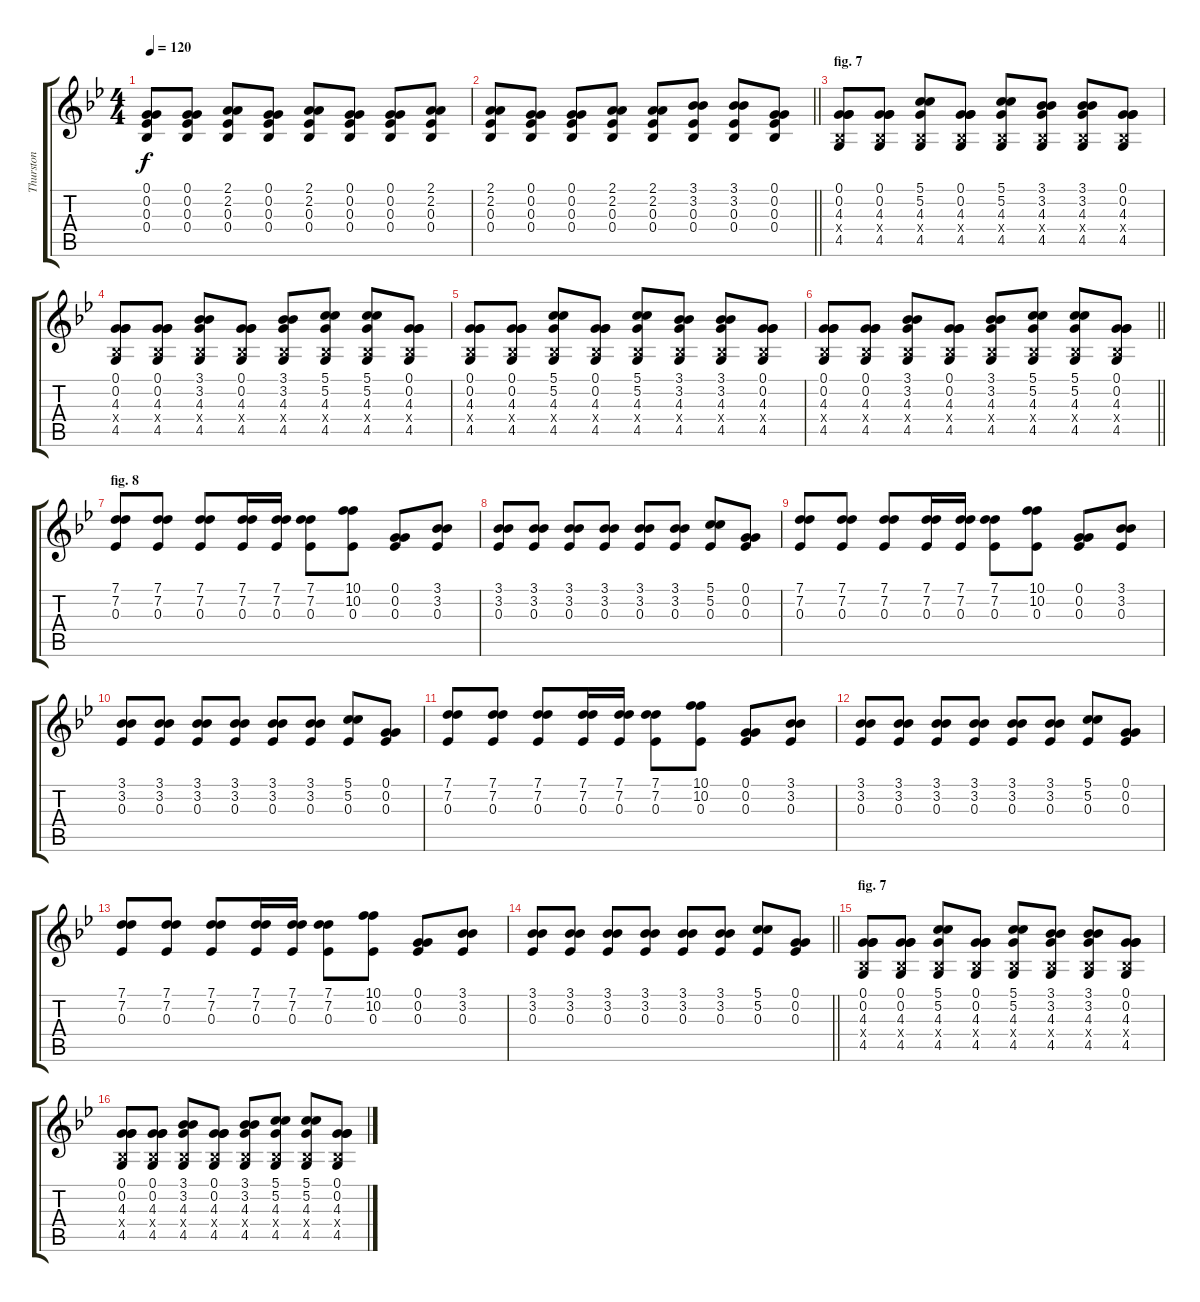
\track ("Thurston" "Thurston") {instrument acousticguitarsteel}
\staff {score tabs}
\tuning (G3 G3 Eb3 Bb2 Eb2 D2) {hide}
\ts (4 4)
\tempo 120
\clef g2
\ks gminor
(0.1 0.2 0.3 0.4).8{dy f} (0.1 0.2 0.3 0.4).8 (2.1 2.2 0.3 0.4).8 (0.1 0.2 0.3 0.4).8 (2.1 2.2 0.3 0.4).8 (0.1 0.2 0.3 0.4).8 (0.1 0.2 0.3 0.4).8 (2.1 2.2 0.3 0.4).8 |
\barLineRight lightlight
(2.1 2.2 0.3 0.4).8 (0.1 0.2 0.3 0.4).8 (0.1 0.2 0.3 0.4).8 (2.1 2.2 0.3 0.4).8 (2.1 2.2 0.3 0.4).8 (3.1 3.2 0.3 0.4).8 (3.1 3.2 0.3 0.4).8 (0.1 0.2 0.3 0.4).8 |
\section ("" "fig. 7")
(0.1 0.2 4.3 0.4{x} 4.5).8 (0.1 0.2 4.3 0.4{x} 4.5).8 (5.1 5.2 4.3 0.4{x} 4.5).8 (0.1 0.2 4.3 0.4{x} 4.5).8 (5.1 5.2 4.3 0.4{x} 4.5).8 (3.1 3.2 4.3 0.4{x} 4.5).8 (3.1 3.2 4.3 0.4{x} 4.5).8 (0.1 0.2 4.3 0.4{x} 4.5).8 |
(0.1 0.2 4.3 0.4{x} 4.5).8 (0.1 0.2 4.3 0.4{x} 4.5).8 (3.1 3.2 4.3 0.4{x} 4.5).8 (0.1 0.2 4.3 0.4{x} 4.5).8 (3.1 3.2 4.3 0.4{x} 4.5).8 (5.1 5.2 4.3 0.4{x} 4.5).8 (5.1 5.2 4.3 0.4{x} 4.5).8 (0.1 0.2 4.3 0.4{x} 4.5).8 |
(0.1 0.2 4.3 0.4{x} 4.5).8 (0.1 0.2 4.3 0.4{x} 4.5).8 (5.1 5.2 4.3 0.4{x} 4.5).8 (0.1 0.2 4.3 0.4{x} 4.5).8 (5.1 5.2 4.3 0.4{x} 4.5).8 (3.1 3.2 4.3 0.4{x} 4.5).8 (3.1 3.2 4.3 0.4{x} 4.5).8 (0.1 0.2 4.3 0.4{x} 4.5).8 |
\barLineRight lightlight
(0.1 0.2 4.3 0.4{x} 4.5).8 (0.1 0.2 4.3 0.4{x} 4.5).8 (3.1 3.2 4.3 0.4{x} 4.5).8 (0.1 0.2 4.3 0.4{x} 4.5).8 (3.1 3.2 4.3 0.4{x} 4.5).8 (5.1 5.2 4.3 0.4{x} 4.5).8 (5.1 5.2 4.3 0.4{x} 4.5).8 (0.1 0.2 4.3 0.4{x} 4.5).8 |
\section ("" "fig. 8")
(7.1 7.2 0.3).8 (7.1 7.2 0.3).8 (7.1 7.2 0.3).8 (7.1 7.2 0.3).16 (7.1 7.2 0.3).16 (7.1 7.2 0.3).8 (10.1 10.2 0.3).8 (0.1 0.2 0.3).8 (3.1 3.2 0.3).8 |
(3.1 3.2 0.3).8 (3.1 3.2 0.3).8 (3.1 3.2 0.3).8 (3.1 3.2 0.3).8 (3.1 3.2 0.3).8 (3.1 3.2 0.3).8 (5.1 5.2 0.3).8 (0.1 0.2 0.3).8 |
(7.1 7.2 0.3).8 (7.1 7.2 0.3).8 (7.1 7.2 0.3).8 (7.1 7.2 0.3).16 (7.1 7.2 0.3).16 (7.1 7.2 0.3).8 (10.1 10.2 0.3).8 (0.1 0.2 0.3).8 (3.1 3.2 0.3).8 |
(3.1 3.2 0.3).8 (3.1 3.2 0.3).8 (3.1 3.2 0.3).8 (3.1 3.2 0.3).8 (3.1 3.2 0.3).8 (3.1 3.2 0.3).8 (5.1 5.2 0.3).8 (0.1 0.2 0.3).8 |
(7.1 7.2 0.3).8 (7.1 7.2 0.3).8 (7.1 7.2 0.3).8 (7.1 7.2 0.3).16 (7.1 7.2 0.3).16 (7.1 7.2 0.3).8 (10.1 10.2 0.3).8 (0.1 0.2 0.3).8 (3.1 3.2 0.3).8 |
(3.1 3.2 0.3).8 (3.1 3.2 0.3).8 (3.1 3.2 0.3).8 (3.1 3.2 0.3).8 (3.1 3.2 0.3).8 (3.1 3.2 0.3).8 (5.1 5.2 0.3).8 (0.1 0.2 0.3).8 |
(7.1 7.2 0.3).8 (7.1 7.2 0.3).8 (7.1 7.2 0.3).8 (7.1 7.2 0.3).16 (7.1 7.2 0.3).16 (7.1 7.2 0.3).8 (10.1 10.2 0.3).8 (0.1 0.2 0.3).8 (3.1 3.2 0.3).8 |
\barLineRight lightlight
(3.1 3.2 0.3).8 (3.1 3.2 0.3).8 (3.1 3.2 0.3).8 (3.1 3.2 0.3).8 (3.1 3.2 0.3).8 (3.1 3.2 0.3).8 (5.1 5.2 0.3).8 (0.1 0.2 0.3).8 |
\section ("" "fig. 7")
(0.1 0.2 4.3 0.4{x} 4.5).8 (0.1 0.2 4.3 0.4{x} 4.5).8 (5.1 5.2 4.3 0.4{x} 4.5).8 (0.1 0.2 4.3 0.4{x} 4.5).8 (5.1 5.2 4.3 0.4{x} 4.5).8 (3.1 3.2 4.3 0.4{x} 4.5).8 (3.1 3.2 4.3 0.4{x} 4.5).8 (0.1 0.2 4.3 0.4{x} 4.5).8 |
(0.1 0.2 4.3 0.4{x} 4.5).8 (0.1 0.2 4.3 0.4{x} 4.5).8 (3.1 3.2 4.3 0.4{x} 4.5).8 (0.1 0.2 4.3 0.4{x} 4.5).8 (3.1 3.2 4.3 0.4{x} 4.5).8 (5.1 5.2 4.3 0.4{x} 4.5).8 (5.1 5.2 4.3 0.4{x} 4.5).8 (0.1 0.2 4.3 0.4{x} 4.5).8
